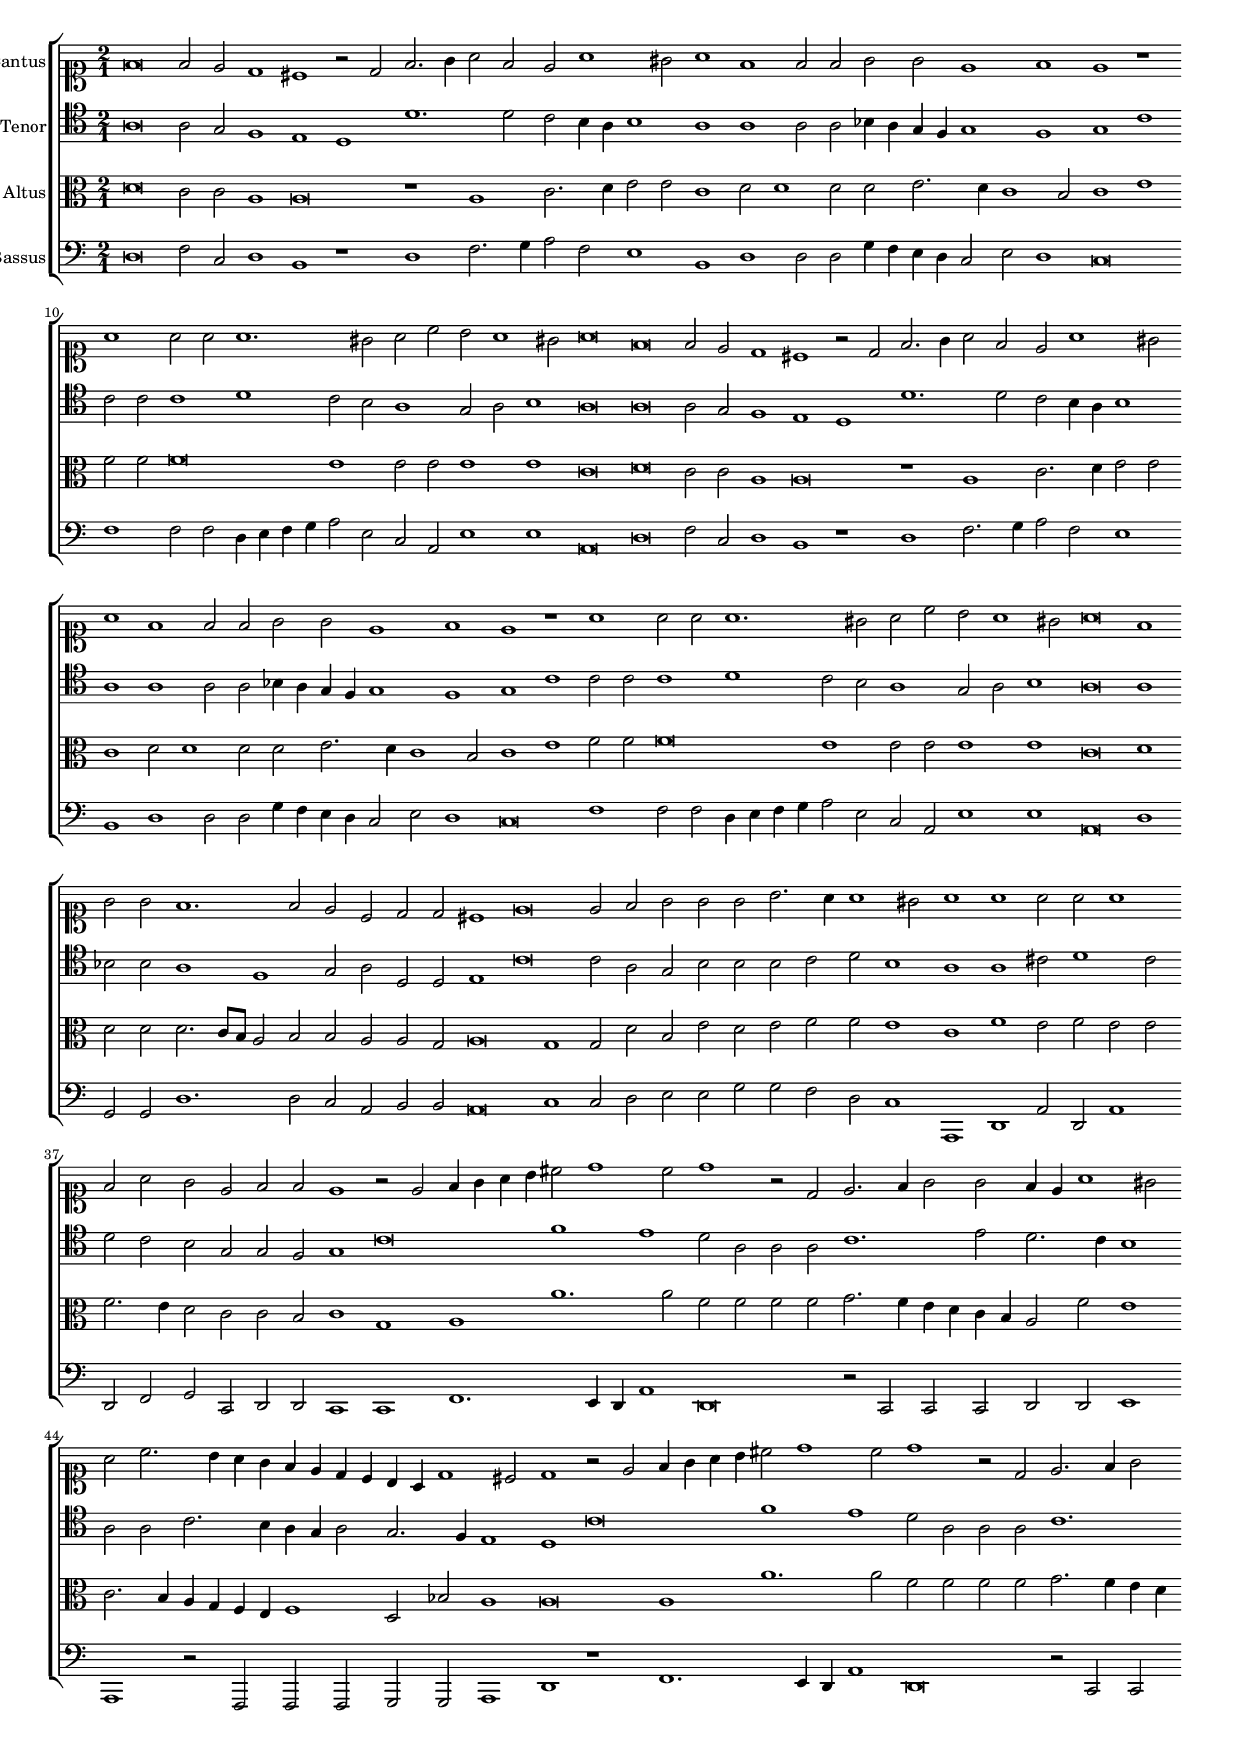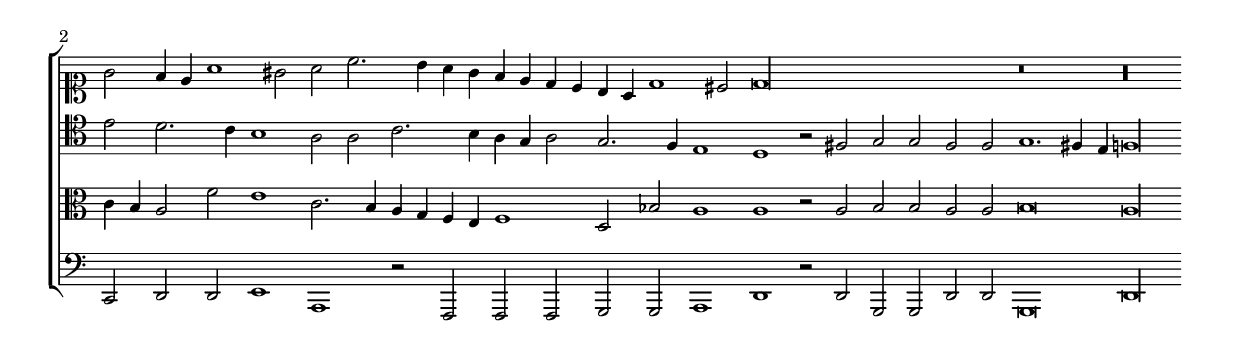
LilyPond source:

\version "2.12.3"

#(set-global-staff-size 15)
\paper { indent = #0 }
\layout {
	\context {
		\Score
		\override SpacingSpanner #'uniform-stretching = ##t
	}
	\context {
		\Staff
		\remove Bar_engraver
	}
}
\new ChoirStaff <<
\new Staff = "cantus" <<
\set Staff.instrumentName = #"Cantus"
\new Voice = "cantus" {
\relative c' {
	\time 2/1
	\clef soprano
	f\breve f2 e d1 cis r2 d2 f2. g4 a2 f e a1 gis2 a1 f f2 f g g e1 f1 e1 r1 a1 a2 a a1. gis2 a c b a1 gis2 a\breve
	f\breve f2 e d1 cis r2 d2 f2. g4 a2 f e a1 gis2 a1 f f2 f g g e1 f1 e1 r1 a1 a2 a a1. gis2 a c b a1 gis2
	a\breve f1 g2 g f1. f2 e c d d cis1 e\breve e2 f g g g b2. a4 a1 gis2
	a1 a a2 a a1 f2 a g e f f e1 r2 e2 f4 g a b cis2 d1 cis2 d1 r2 d,2 e2. f4 g2 g
	f4 e a1 gis2 a c2. b4 a g f e d c b a d1 cis2 d1 r2 e2 f4 g a b cis2 d1 cis2 d1 r2 d,2
	e2. f4 g2 g f4 e a1 gis2 a c2. b4 a g f e d c b a d1 cis2 d\longa
	r\breve r\longa
	\bar"||"
}
}
>>

\new Staff = "tenor" <<
\set Staff.instrumentName = #"Tenor"
\new Voice = "tenor" {
\relative c' {
	\time 2/1
	\clef tenor
	a\breve a2 g f1 e d d'1. d2 c b4 a b1 a a a2 a bes4 a g f g1 f g c c2 c c1 d c2 b a1 g2 a b1 a\breve
	a\breve a2 g f1 e d d'1. d2 c b4 a b1 a a a2 a bes4 a g f g1 f g c c2 c c1 d c2 b a1 g2 a
	b1 a\breve a1 bes2 bes a1 f g2 a d,d e1 c'\breve c2 a g b b b c d b1
	a1 a cis2 d1 cis2 d c b g g f g1 c\breve f1 e d2 a a a c1. e2 d2. c4 b1 a2 a
	c2. b4 a g a2 g2. f4 e1 d c'\breve f1 e d2 a a a c1. e2 d2. c4 b1 a2 a c2. b4 a g a2
	g2. f4 e1 d r2 fis2 g g f f  g1. fis4 e f\longa
	\bar"||"
}
}
>>

\new Staff = "altus" <<
\set Staff.instrumentName = #"Altus"
\new Voice = "altus" {
\relative c' {
	\time 2/1
	\clef alto
	d\breve c2 c a1 a\breve r1 a1 c2. d4 e2 e c1 d2 d1 d2 d e2. d4 c1 b2 c1 e f2 f f\breve e1 e2 e e1 e c\breve
	d\breve c2 c a1 a\breve r1 a1 c2. d4 e2 e c1 d2 d1 d2 d e2. d4 c1 b2 c1 e f2 f f\breve e1 e2 e e1 e c\breve
	d1 d2 d d2. c8 b a2 b b a a g a\breve g1 g2 d' b e d e f f e1
	c1 f e2 f e e f2. e4 d2 c c b c1 g a a'1. a2 f f f f g2. f4 e d c b a2 f'
	e1 c2. b4 a g f e f1 d2 bes' a1 a\breve a1 a'1. a2 f f f f g2. f4 e d c b a2 f' e1
	c2. b4 a g f e f1 d2 bes'2 a1 a r2 a2 b b a a b\breve a\longa
	\bar"||"
}
}
>>

\new Staff = "bassus" <<
\set Staff.instrumentName = #"Bassus"
\new Voice = "bassus" {
\relative c {
	\time 2/1
	\clef bass
	d\breve f2 c d1 b r1 d1 f2. g4 a2 f e1 b d d2 d g4 f e d c2 e d1 c\breve f1 f2 f d4 e f g a2 e c a e'1 e a,\breve
	d\breve f2 c d1 b r1 d1 f2. g4 a2 f e1 b d d2 d g4 f e d c2 e d1 c\breve f1 f2 f d4 e f g a2 e c a e'1 e a,\breve
	d1 g,2 g d'1. d2 c a b b a\breve c1 c2 d e e g g f d c1
	a,1 d a'2 d, a'1 d,2 f g c, d d c1 c f1. e4 d a'1 d,\breve r2 c2 c c d d e1 a,1 r2 f2 f f
	g2 g a1 d r1 f1. e4 d a'1 d,\breve r2 c2 c c d d e1 a, r2 f2 f f g g a1 d r2 d2
	g,2 g d' d g,\breve d'\longa
	\bar"||"
}
}
>>

>>

